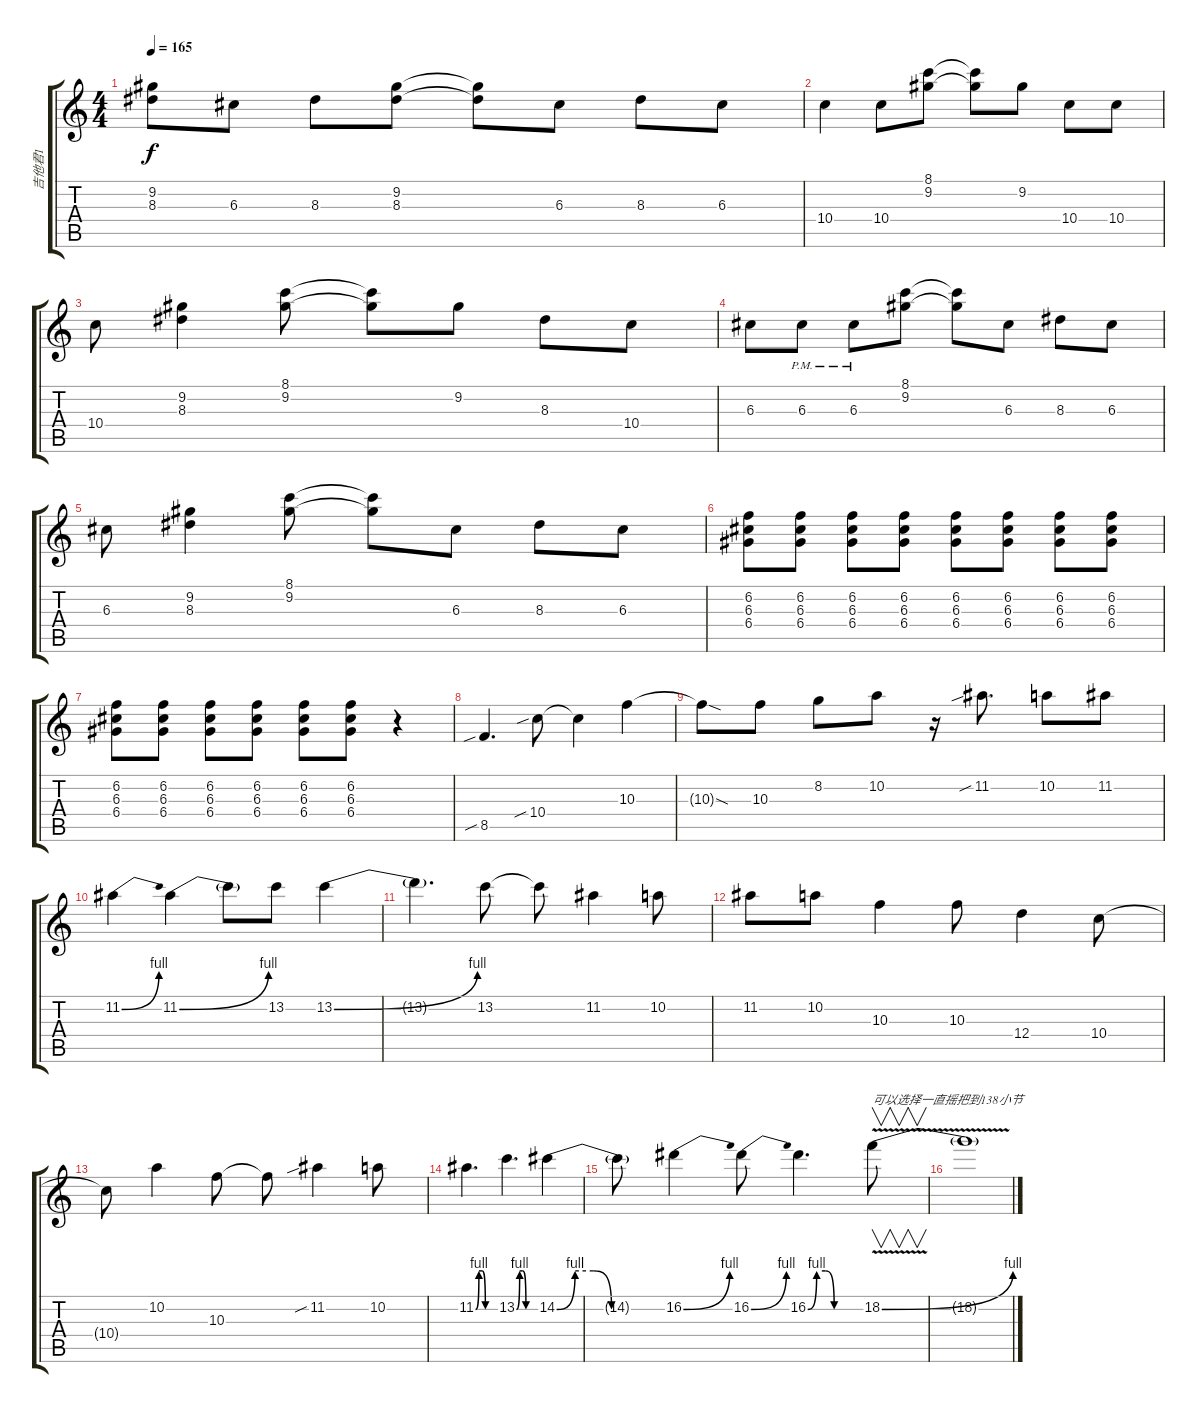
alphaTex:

\track ("吉他君1" "吉他君1") {instrument acousticguitarsteel}
\staff {score tabs}
\tuning (E4 B3 G3 D3 A2 E2) {hide}
\ts (4 4)
\tempo 165
\clef g2
\ks c
(9.2{t} 8.3{t}).8{dy f} 6.3.8 8.3.8 (9.2 8.3).8 (9.2{t} 8.3{t}).8 6.3.8 8.3.8 6.3.8 |
10.4.4 10.4.8 (8.1 9.2).8 (8.1{t} 9.2{t}).8 9.2.8 10.4.8 10.4.8 |
10.4.8 (9.2 8.3).4 (8.1 9.2).8 (8.1{t} 9.2{t}).8 9.2.8 8.3.8 10.4.8 |
6.3.8 6.3{pm}.8 6.3{pm}.8 (8.1 9.2).8 (8.1{t} 9.2{t}).8 6.3.8 8.3.8 6.3.8 |
6.3.8 (9.2 8.3).4 (8.1 9.2).8 (8.1{t} 9.2{t}).8 6.3.8 8.3.8 6.3.8 |
(6.2 6.3 6.4).8 (6.2 6.3 6.4).8 (6.2 6.3 6.4).8 (6.2 6.3 6.4).8 (6.2 6.3 6.4).8 (6.2 6.3 6.4).8 (6.2 6.3 6.4).8 (6.2 6.3 6.4).8 |
(6.2 6.3 6.4).8 (6.2 6.3 6.4).8 (6.2 6.3 6.4).8 (6.2 6.3 6.4).8 (6.2 6.3 6.4).8 (6.2 6.3 6.4).8 r.4 |
8.5{sib}.4{d} 10.4{sib}.8 10.4{t}.4 10.3.4 |
10.3{sod t}.8 10.3.8 8.2.8 10.2.8 r.16 11.2{sib}.8{d} 10.2.8 11.2.8 |
11.2{be (bend 0 0 60 4)}.4 11.2{be (bend 0 0 60 4)}.4 11.2{t}.8 13.2.8 13.2{be (bend 0 0 60 4)}.4 |
13.2{t}.4{d} 13.2.8 13.2{t}.8 11.2.4 10.2.8 |
11.2.8 10.2.8 10.3.4 10.3.8 12.4.4 10.4.8 |
10.4{t}.8 10.2.4 10.3.8 10.3{t}.8 11.2{sib}.4 10.2.8 |
11.2{be (custom 0 0 10 4 20 4 30 0 60 0)}.4{d} 13.2{be (custom 0 0 10 4 20 4 30 0 60 0)}.4{d} 14.2{be (custom 0 0 10 4 20 4 30 0 60 0)}.4 |
14.2{t}.8 16.2{be (bend 0 0 60 4)}.4 16.2{be (bend 0 0 60 4)}.8 16.2{be (custom 0 0 10 4 20 4 30 0 60 0)}.4{d} 18.2{be (bend 0 0 60 4) v}.8{v txt "可以选择一直摇把到138小节"} |
18.2{t}.1
